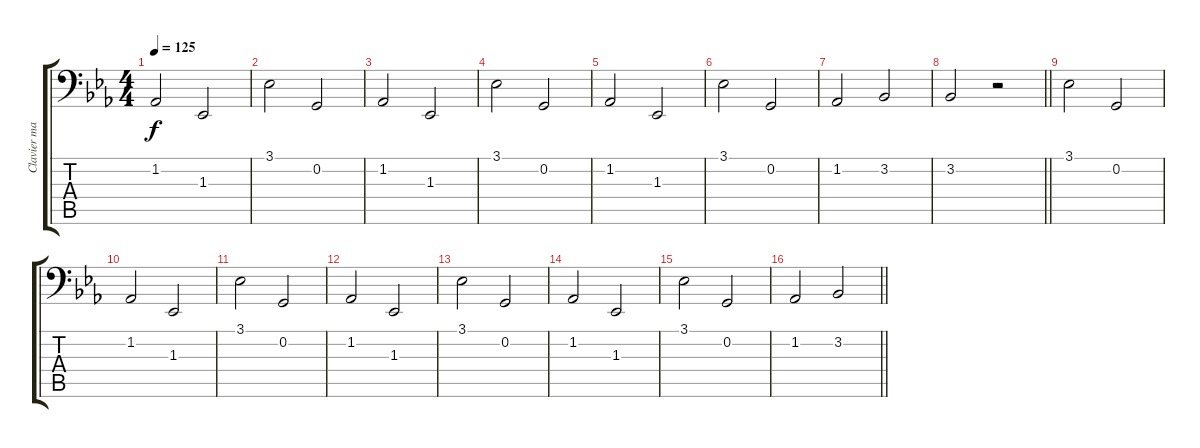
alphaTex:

\track ("Clavier main gauche" "Clavier ma") {instrument acousticgrandpiano}
\staff {score tabs}
\tuning (C3 G2 D2 A1 E1 B0) {hide}
\ts (4 4)
\tempo 125
\clef f4
\ks eb
1.2.2{dy f} 1.3.2 |
3.1.2 0.2.2 |
1.2.2 1.3.2 |
3.1.2 0.2.2 |
1.2.2 1.3.2 |
3.1.2 0.2.2 |
1.2.2 3.2.2 |
\barLineRight lightlight
3.2.2 r.2 |
3.1.2 0.2.2 |
1.2.2 1.3.2 |
3.1.2 0.2.2 |
1.2.2 1.3.2 |
3.1.2 0.2.2 |
1.2.2 1.3.2 |
3.1.2 0.2.2 |
\barLineRight lightlight
1.2.2 3.2.2
